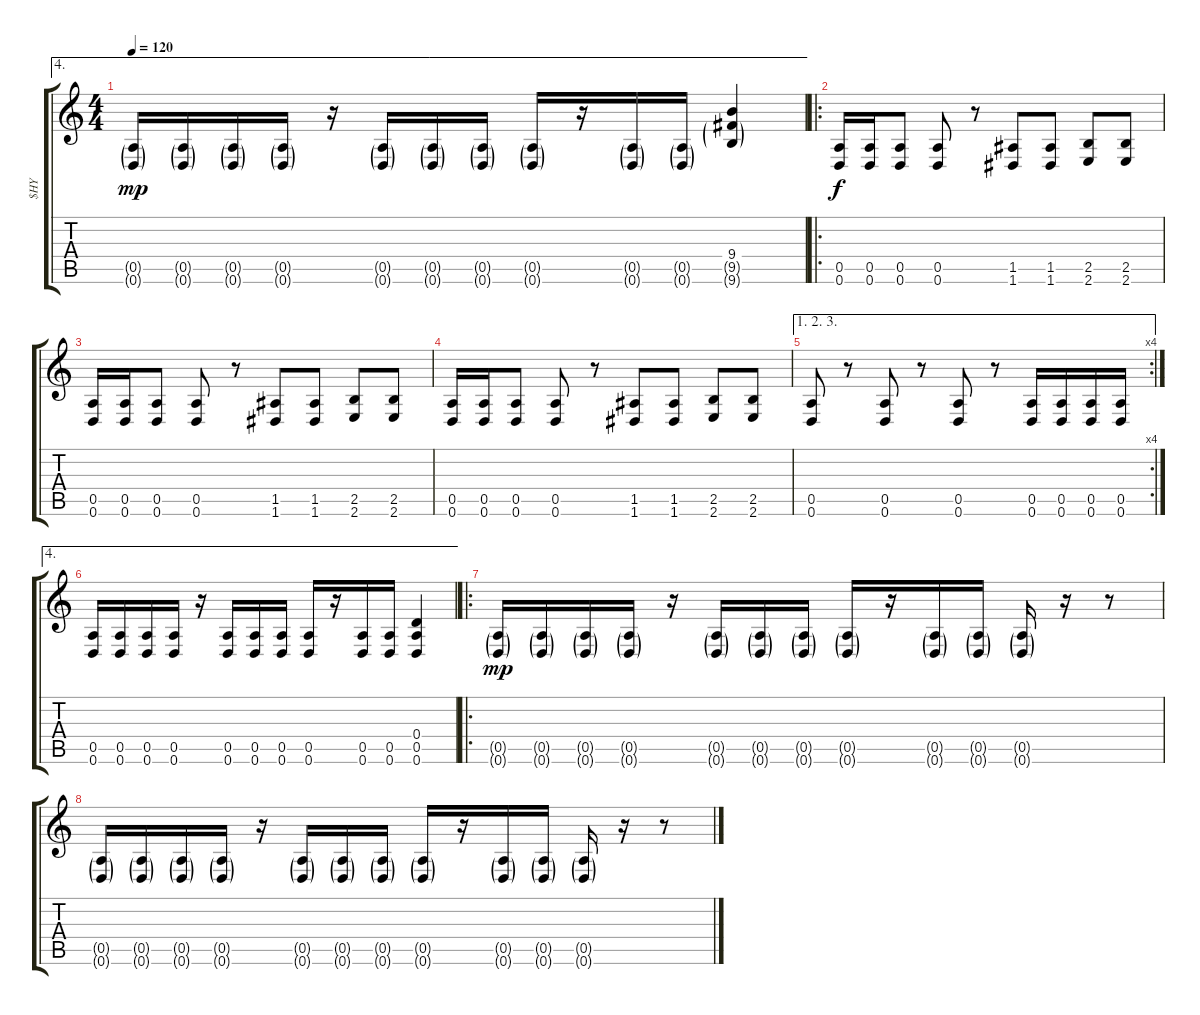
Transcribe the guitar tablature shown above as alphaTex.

\track ("$HY" "$HY") {instrument distortionguitar}
\staff {score tabs}
\tuning (E4 B3 G3 D3 A2 D2) {hide}
\ae 4
\ts (4 4)
\tempo 120
\clef g2
\ks c
(0.5{g} 0.6{g}).16{dy mp} (0.5{g} 0.6{g}).16 (0.5{g} 0.6{g}).16 (0.5{g} 0.6{g}).16 r.16 (0.5{g} 0.6{g}).16 (0.5{g} 0.6{g}).16 (0.5{g} 0.6{g}).16 (0.5{g} 0.6{g}).16 r.16 (0.5{g} 0.6{g}).16 (0.5{g} 0.6{g}).16 (9.4 9.5{g} 9.6{g}).4 |
\ro
(0.5 0.6).16{dy f} (0.5 0.6).16 (0.5 0.6).8 (0.5 0.6).8 r.8 (1.5 1.6).8 (1.5 1.6).8 (2.5 2.6).8 (2.5 2.6).8 |
(0.5 0.6).16 (0.5 0.6).16 (0.5 0.6).8 (0.5 0.6).8 r.8 (1.5 1.6).8 (1.5 1.6).8 (2.5 2.6).8 (2.5 2.6).8 |
(0.5 0.6).16 (0.5 0.6).16 (0.5 0.6).8 (0.5 0.6).8 r.8 (1.5 1.6).8 (1.5 1.6).8 (2.5 2.6).8 (2.5 2.6).8 |
\ae (1 2 3)
\rc 4
(0.5 0.6).8 r.8 (0.5 0.6).8 r.8 (0.5 0.6).8 r.8 (0.5 0.6).16 (0.5 0.6).16 (0.5 0.6).16 (0.5 0.6).16 |
\ae 4
(0.5 0.6).16 (0.5 0.6).16 (0.5 0.6).16 (0.5 0.6).16 r.16 (0.5 0.6).16 (0.5 0.6).16 (0.5 0.6).16 (0.5 0.6).16 r.16 (0.5 0.6).16 (0.5 0.6).16 (0.4 0.5 0.6).4 |
\ro
(0.5{g} 0.6{g}).16{dy mp} (0.5{g} 0.6{g}).16 (0.5{g} 0.6{g}).16 (0.5{g} 0.6{g}).16 r.16 (0.5{g} 0.6{g}).16 (0.5{g} 0.6{g}).16 (0.5{g} 0.6{g}).16 (0.5{g} 0.6{g}).16 r.16 (0.5{g} 0.6{g}).16 (0.5{g} 0.6{g}).16 (0.5{g} 0.6{g}).16 r.16 r.8 |
(0.5{g} 0.6{g}).16 (0.5{g} 0.6{g}).16 (0.5{g} 0.6{g}).16 (0.5{g} 0.6{g}).16 r.16 (0.5{g} 0.6{g}).16 (0.5{g} 0.6{g}).16 (0.5{g} 0.6{g}).16 (0.5{g} 0.6{g}).16 r.16 (0.5{g} 0.6{g}).16 (0.5{g} 0.6{g}).16 (0.5{g} 0.6{g}).16 r.16 r.8
